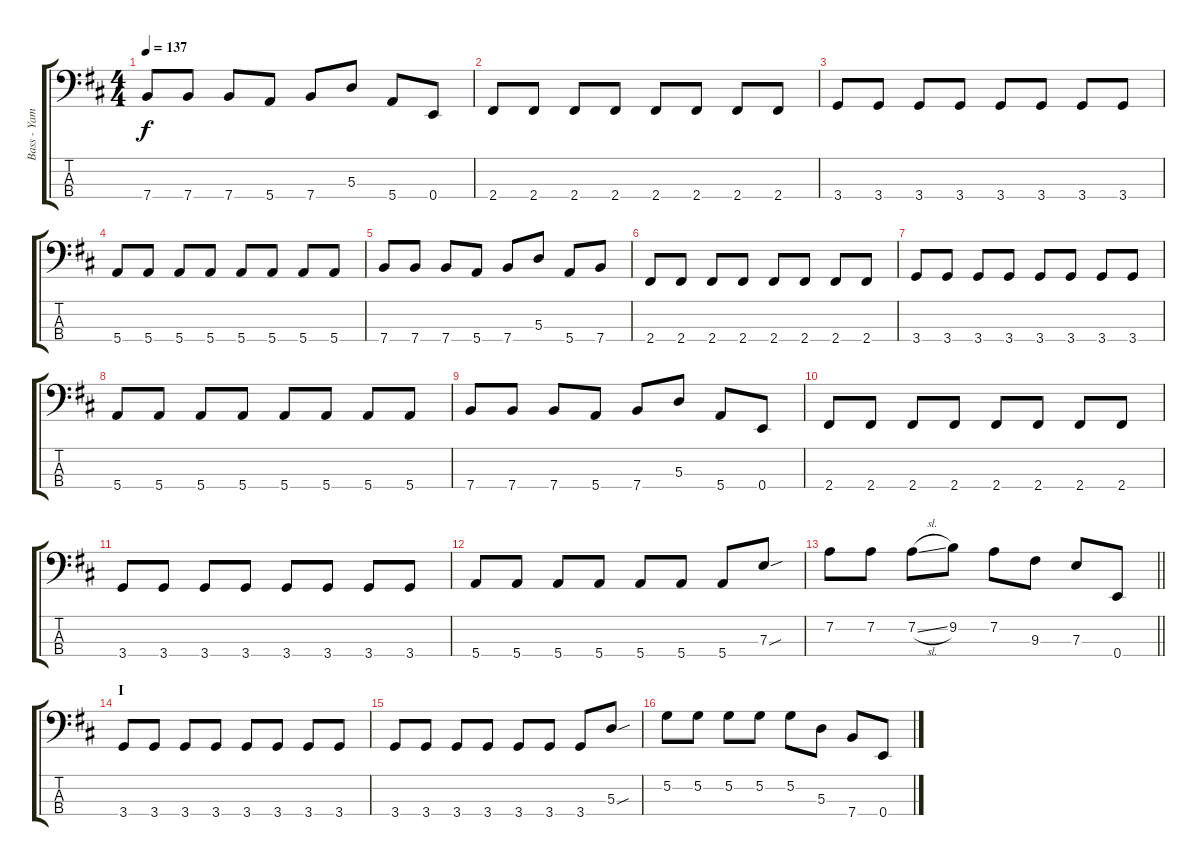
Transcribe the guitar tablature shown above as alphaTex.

\track ("Bass - Yamada" "Bass - Yam") {instrument electricbasspick}
\staff {score tabs}
\tuning (G2 D2 A1 E1) {hide}
\ts (4 4)
\tempo 137
\clef f4
\ks d
7.4.8{dy f} 7.4.8 7.4.8 5.4.8 7.4.8 5.3.8 5.4.8 0.4.8 |
2.4.8 2.4.8 2.4.8 2.4.8 2.4.8 2.4.8 2.4.8 2.4.8 |
3.4.8 3.4.8 3.4.8 3.4.8 3.4.8 3.4.8 3.4.8 3.4.8 |
5.4.8 5.4.8 5.4.8 5.4.8 5.4.8 5.4.8 5.4.8 5.4.8 |
7.4.8 7.4.8 7.4.8 5.4.8 7.4.8 5.3.8 5.4.8 7.4.8 |
2.4.8 2.4.8 2.4.8 2.4.8 2.4.8 2.4.8 2.4.8 2.4.8 |
3.4.8 3.4.8 3.4.8 3.4.8 3.4.8 3.4.8 3.4.8 3.4.8 |
5.4.8 5.4.8 5.4.8 5.4.8 5.4.8 5.4.8 5.4.8 5.4.8 |
7.4.8 7.4.8 7.4.8 5.4.8 7.4.8 5.3.8 5.4.8 0.4.8 |
2.4.8 2.4.8 2.4.8 2.4.8 2.4.8 2.4.8 2.4.8 2.4.8 |
3.4.8 3.4.8 3.4.8 3.4.8 3.4.8 3.4.8 3.4.8 3.4.8 |
5.4.8 5.4.8 5.4.8 5.4.8 5.4.8 5.4.8 5.4.8 7.3{sou}.8 |
\barLineRight lightlight
7.2.8 7.2.8 7.2{sl}.8 9.2.8 7.2.8 9.3.8 7.3.8 0.4.8 |
\section ("" "I")
3.4.8 3.4.8 3.4.8 3.4.8 3.4.8 3.4.8 3.4.8 3.4.8 |
3.4.8 3.4.8 3.4.8 3.4.8 3.4.8 3.4.8 3.4.8 5.3{sou}.8 |
5.2.8 5.2.8 5.2.8 5.2.8 5.2.8 5.3.8 7.4.8 0.4.8
